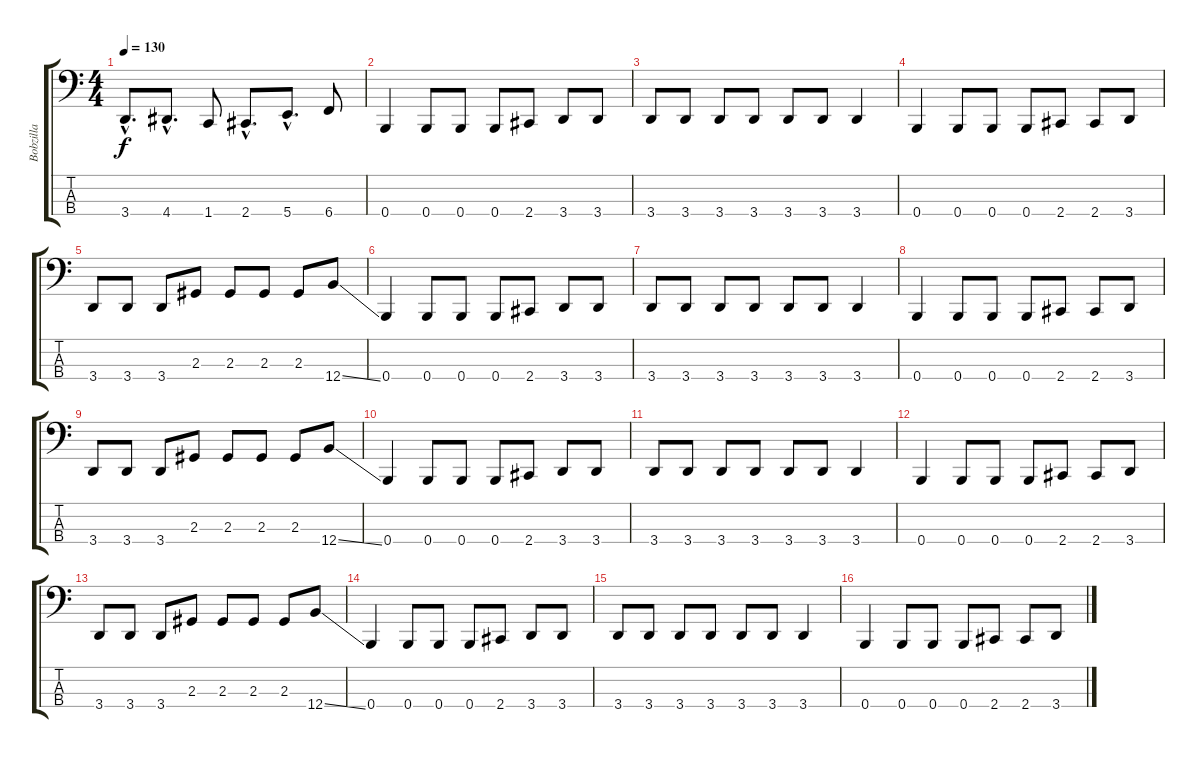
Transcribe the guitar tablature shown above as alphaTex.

\track ("Bobzilla" "Bobzilla") {instrument electricbasspick}
\staff {score tabs}
\tuning (E2 B1 Gb1 B0) {hide}
\ts (4 4)
\tempo 130
\clef f4
\ks c
3.4{hac}.8{d dy f} 4.4{hac}.8{d} 1.4.8 2.4{hac}.8{d} 5.4{hac}.8{d} 6.4.8 |
0.4.4 0.4.8 0.4.8 0.4.8 2.4.8 3.4.8 3.4.8 |
3.4.8 3.4.8 3.4.8 3.4.8 3.4.8 3.4.8 3.4.4 |
0.4.4 0.4.8 0.4.8 0.4.8 2.4.8 2.4.8 3.4.8 |
3.4.8 3.4.8 3.4.8 2.3.8 2.3.8 2.3.8 2.3.8 12.4{ss}.8 |
0.4.4 0.4.8 0.4.8 0.4.8 2.4.8 3.4.8 3.4.8 |
3.4.8 3.4.8 3.4.8 3.4.8 3.4.8 3.4.8 3.4.4 |
0.4.4 0.4.8 0.4.8 0.4.8 2.4.8 2.4.8 3.4.8 |
3.4.8 3.4.8 3.4.8 2.3.8 2.3.8 2.3.8 2.3.8 12.4{ss}.8 |
0.4.4 0.4.8 0.4.8 0.4.8 2.4.8 3.4.8 3.4.8 |
3.4.8 3.4.8 3.4.8 3.4.8 3.4.8 3.4.8 3.4.4 |
0.4.4 0.4.8 0.4.8 0.4.8 2.4.8 2.4.8 3.4.8 |
3.4.8 3.4.8 3.4.8 2.3.8 2.3.8 2.3.8 2.3.8 12.4{ss}.8 |
0.4.4 0.4.8 0.4.8 0.4.8 2.4.8 3.4.8 3.4.8 |
3.4.8 3.4.8 3.4.8 3.4.8 3.4.8 3.4.8 3.4.4 |
0.4.4 0.4.8 0.4.8 0.4.8 2.4.8 2.4.8 3.4.8
